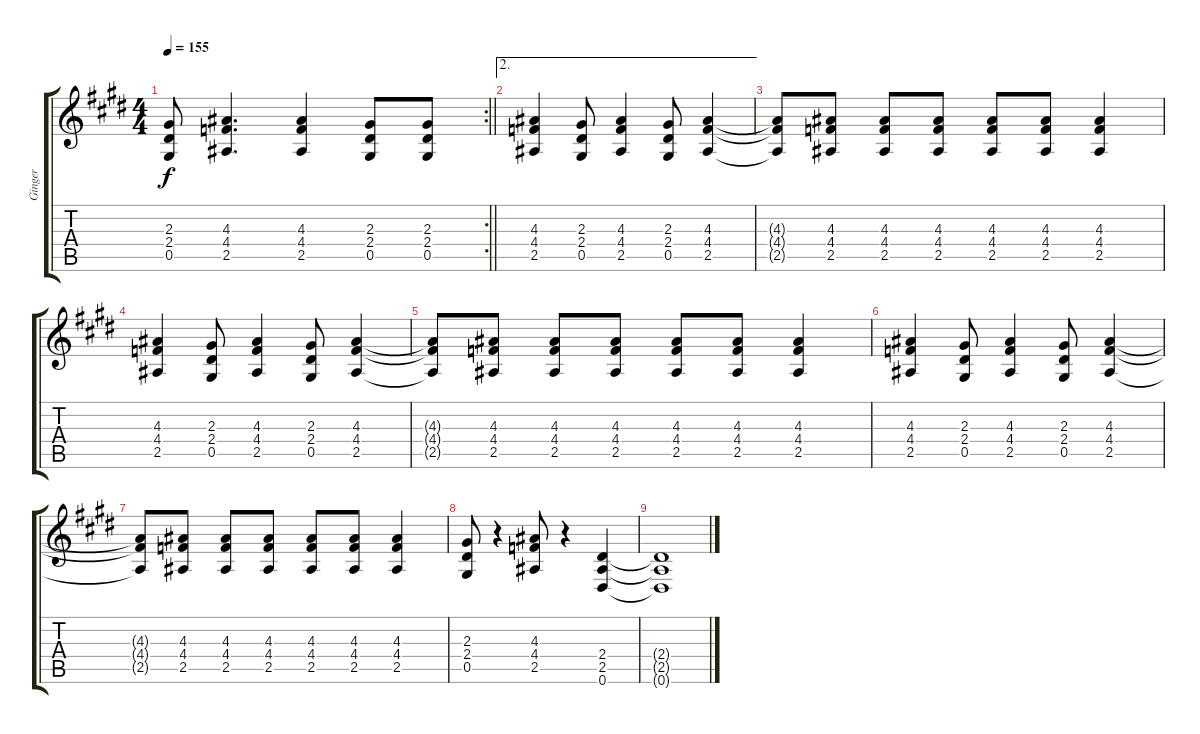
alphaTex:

\track ("Ginger" "Ginger") {instrument distortionguitar}
\staff {score tabs}
\tuning (Eb4 Bb3 Gb3 Db3 Ab2 Eb2) {hide}
\rc 2
\ts (4 4)
\tempo 155
\clef g2
\barLineRight lightlight
\ks e
(2.3 2.4 0.5).8{dy f} (4.3 4.4 2.5).4{d} (4.3 4.4 2.5).4 (2.3 2.4 0.5).8 (2.3 2.4 0.5).8 |
\ae 2
(4.3 4.4 2.5).4 (2.3 2.4 0.5).8 (4.3 4.4 2.5).4 (2.3 2.4 0.5).8 (4.3 4.4 2.5).4 |
(4.3{t} 4.4{t} 2.5{t}).8 (4.3 4.4 2.5).8 (4.3 4.4 2.5).8 (4.3 4.4 2.5).8 (4.3 4.4 2.5).8 (4.3 4.4 2.5).8 (4.3 4.4 2.5).4 |
(4.3 4.4 2.5).4 (2.3 2.4 0.5).8 (4.3 4.4 2.5).4 (2.3 2.4 0.5).8 (4.3 4.4 2.5).4 |
(4.3{t} 4.4{t} 2.5{t}).8 (4.3 4.4 2.5).8 (4.3 4.4 2.5).8 (4.3 4.4 2.5).8 (4.3 4.4 2.5).8 (4.3 4.4 2.5).8 (4.3 4.4 2.5).4 |
(4.3 4.4 2.5).4 (2.3 2.4 0.5).8 (4.3 4.4 2.5).4 (2.3 2.4 0.5).8 (4.3 4.4 2.5).4 |
(4.3{t} 4.4{t} 2.5{t}).8 (4.3 4.4 2.5).8 (4.3 4.4 2.5).8 (4.3 4.4 2.5).8 (4.3 4.4 2.5).8 (4.3 4.4 2.5).8 (4.3 4.4 2.5).4 |
(2.3 2.4 0.5).8 r.4 (4.3 4.4 2.5).8 r.4 (2.4 2.5 0.6).4 |
(2.4{t} 2.5{t} 0.6{t}).1
